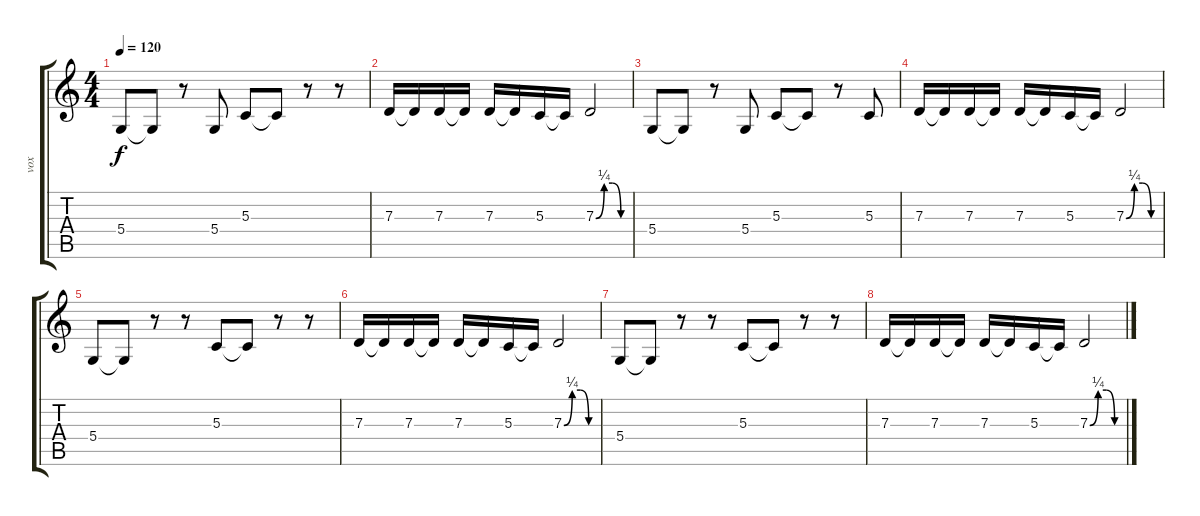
\track ("vox" "vox") {instrument altosax}
\staff {score tabs}
\tuning (E4 B3 G3 D3 A2 E2) {hide}
\ts (4 4)
\tempo 120
\clef g2
\ks c
5.4.8{dy f} 5.4{t}.8 r.8 5.4.8 5.3.8 5.3{t}.8 r.8 r.8 |
7.3.16 7.3{t}.16 7.3.16 7.3{t}.16 7.3.16 7.3{t}.16 5.3.16 5.3{t}.16 7.3{be (custom 0 0 15 1 30 1 45 0 60 0)}.2 |
5.4.8 5.4{t}.8 r.8 5.4.8 5.3.8 5.3{t}.8 r.8 5.3.8 |
7.3.16 7.3{t}.16 7.3.16 7.3{t}.16 7.3.16 7.3{t}.16 5.3.16 5.3{t}.16 7.3{be (custom 0 0 15 1 30 1 45 0 60 0)}.2 |
5.4.8 5.4{t}.8 r.8 r.8 5.3.8 5.3{t}.8 r.8 r.8 |
7.3.16 7.3{t}.16 7.3.16 7.3{t}.16 7.3.16 7.3{t}.16 5.3.16 5.3{t}.16 7.3{be (custom 0 0 15 1 30 1 45 0 60 0)}.2 |
5.4.8 5.4{t}.8 r.8 r.8 5.3.8 5.3{t}.8 r.8 r.8 |
7.3.16 7.3{t}.16 7.3.16 7.3{t}.16 7.3.16 7.3{t}.16 5.3.16 5.3{t}.16 7.3{be (custom 0 0 15 1 30 1 45 0 60 0)}.2
